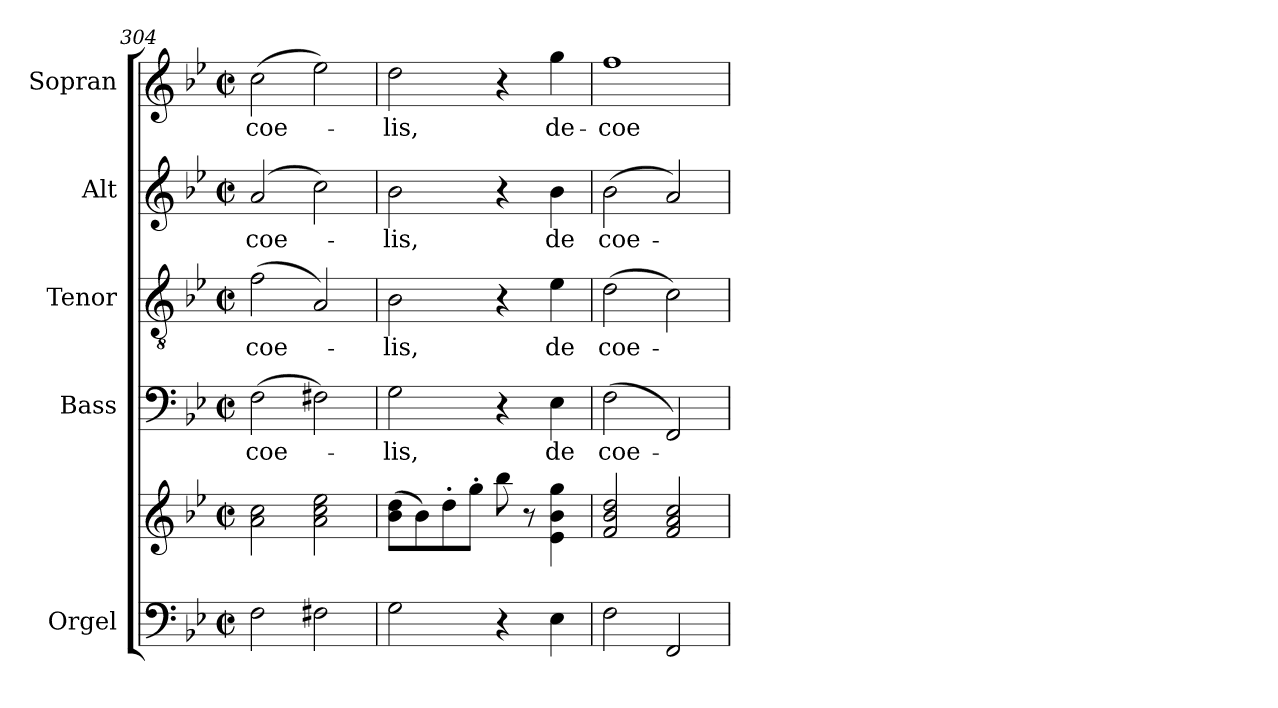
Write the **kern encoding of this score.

**kern	**kern	**kern	**text	**kern	**text	**kern	**text	**kern	**text
*part5	*part5	*part4	*part4	*part3	*part3	*part2	*part2	*part1	*part1
*staff6	*staff5	*staff4	*staff4	*staff3	*staff3	*staff2	*staff2	*staff1	*staff1
*I"Orgel	*	*I"Bass	*	*I"Tenor	*	*I"Alt	*	*I"Sopran	*
*I'Org.	*	*I'B.	*	*I'T.	*	*I'A.	*	*I'S.	*
*clefF4	*clefG2	*clefF4	*	*clefGv2	*	*clefG2	*	*clefG2	*
*k[b-e-]	*k[b-e-]	*k[b-e-]	*	*k[b-e-]	*	*k[b-e-]	*	*k[b-e-]	*
*B-:	*B-:	*B-:	*	*B-:	*	*B-:	*	*B-:	*
*M2/2	*M2/2	*M2/2	*	*M2/2	*	*M2/2	*	*M2/2	*
*met(c|)	*met(c|)	*met(c|)	*	*met(c|)	*	*met(c|)	*	*met(c|)	*
=304	=304	=304	=304	=304	=304	=304	=304	=304	=304
!	!	!	!LO:LY:b	!	!LO:LY:b	!	!LO:LY:b	!	!LO:LY:b
2F\	2a\ 2cc\	(>2F\	coe-	(>2f\	coe-	(2a/	coe-	(>2cc\	coe-
2F#X\	2a\ 2cc\ 2ee-\	2F#X\)	.	2A/)	.	2cc\)	.	2ee-\)	.
=305	=305	=305	=305	=305	=305	=305	=305	=305	=305
!	!	!	!LO:LY:b	!	!LO:LY:b	!	!LO:LY:b	!	!LO:LY:b
2G\	(>8b-\ 8dd\L	2G\	-lis,	2B-\	-lis,	2b-\	-lis,	2dd\	-lis,
.	8b-\)	.	.	.	.	.	.	.	.
.	8dd'>\	.	.	.	.	.	.	.	.
.	8gg'>\J	.	.	.	.	.	.	.	.
4r	8bb-\	4r	.	4r	.	4r	.	4r	.
.	8r	.	.	.	.	.	.	.	.
!	!	!	!LO:LY:b	!	!LO:LY:b	!	!LO:LY:b	!	!LO:LY:b
4E-\	4e-\ 4b-\ 4gg\	4E-\	de	4e-\	de	4b-\	de	4gg\	de-
=306	=306	=306	=306	=306	=306	=306	=306	=306	=306
!	!	!	!LO:LY:b	!	!LO:LY:b	!	!LO:LY:b	!	!LO:LY:b
2F\	2f/ 2b-/ 2dd/	(>2F\	coe-	(>2d\	coe-	(>2b-\	coe-	1ff	-coe-
2FF/	2f/ 2a/ 2cc/	2FF/)	.	2c\)	.	2a/)	.	.	.
=	=	=	=	=	=	=	=	=	=
*-	*-	*-	*-	*-	*-	*-	*-	*-	*-
